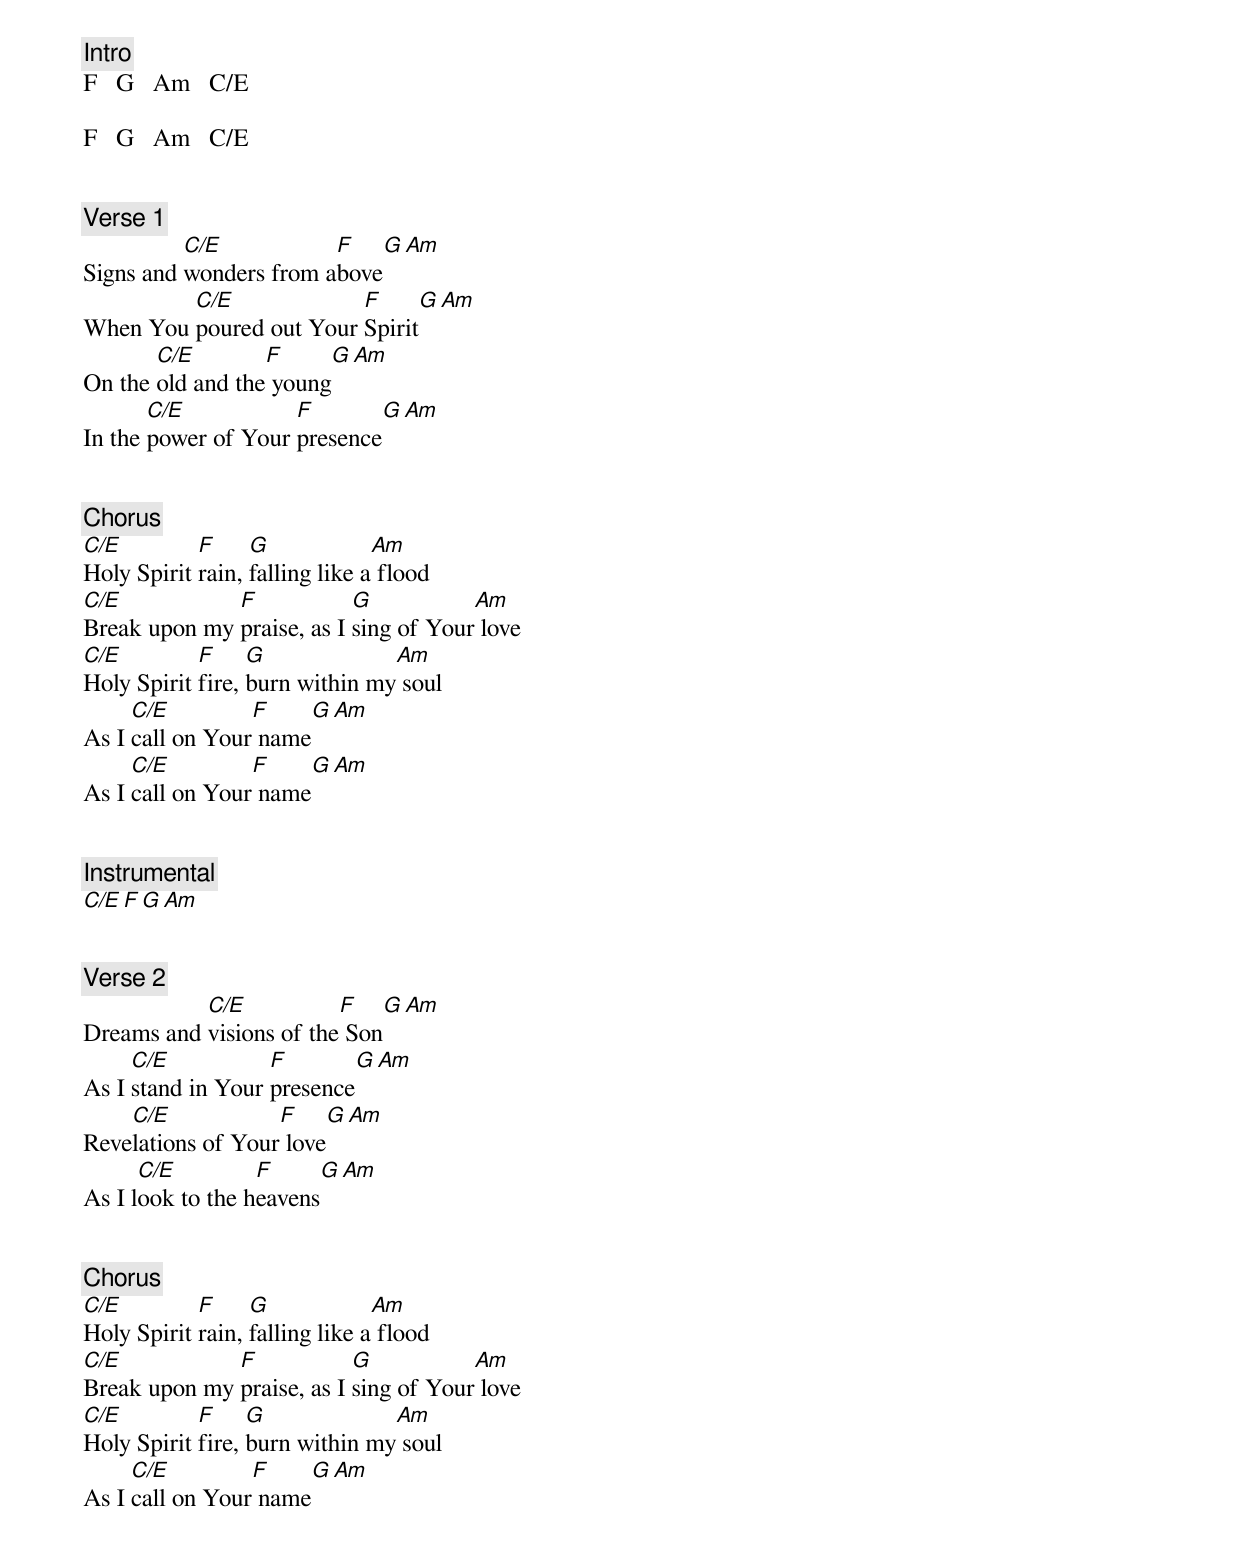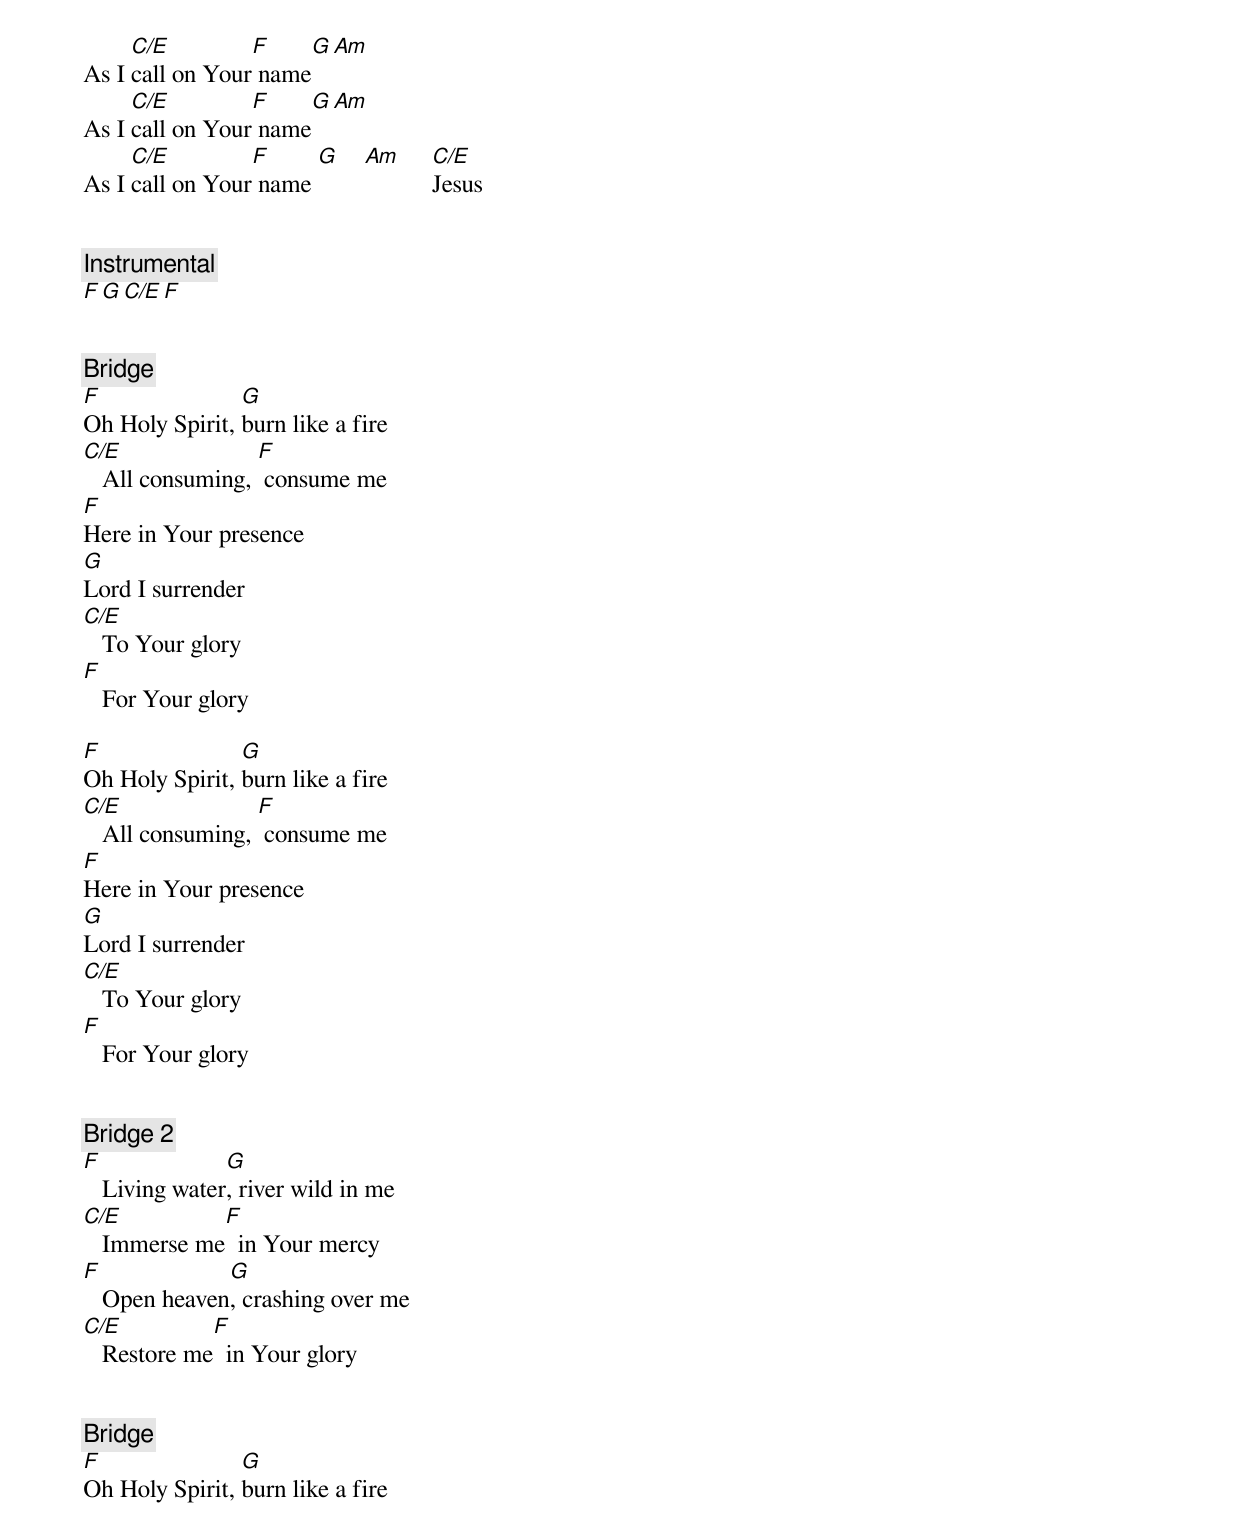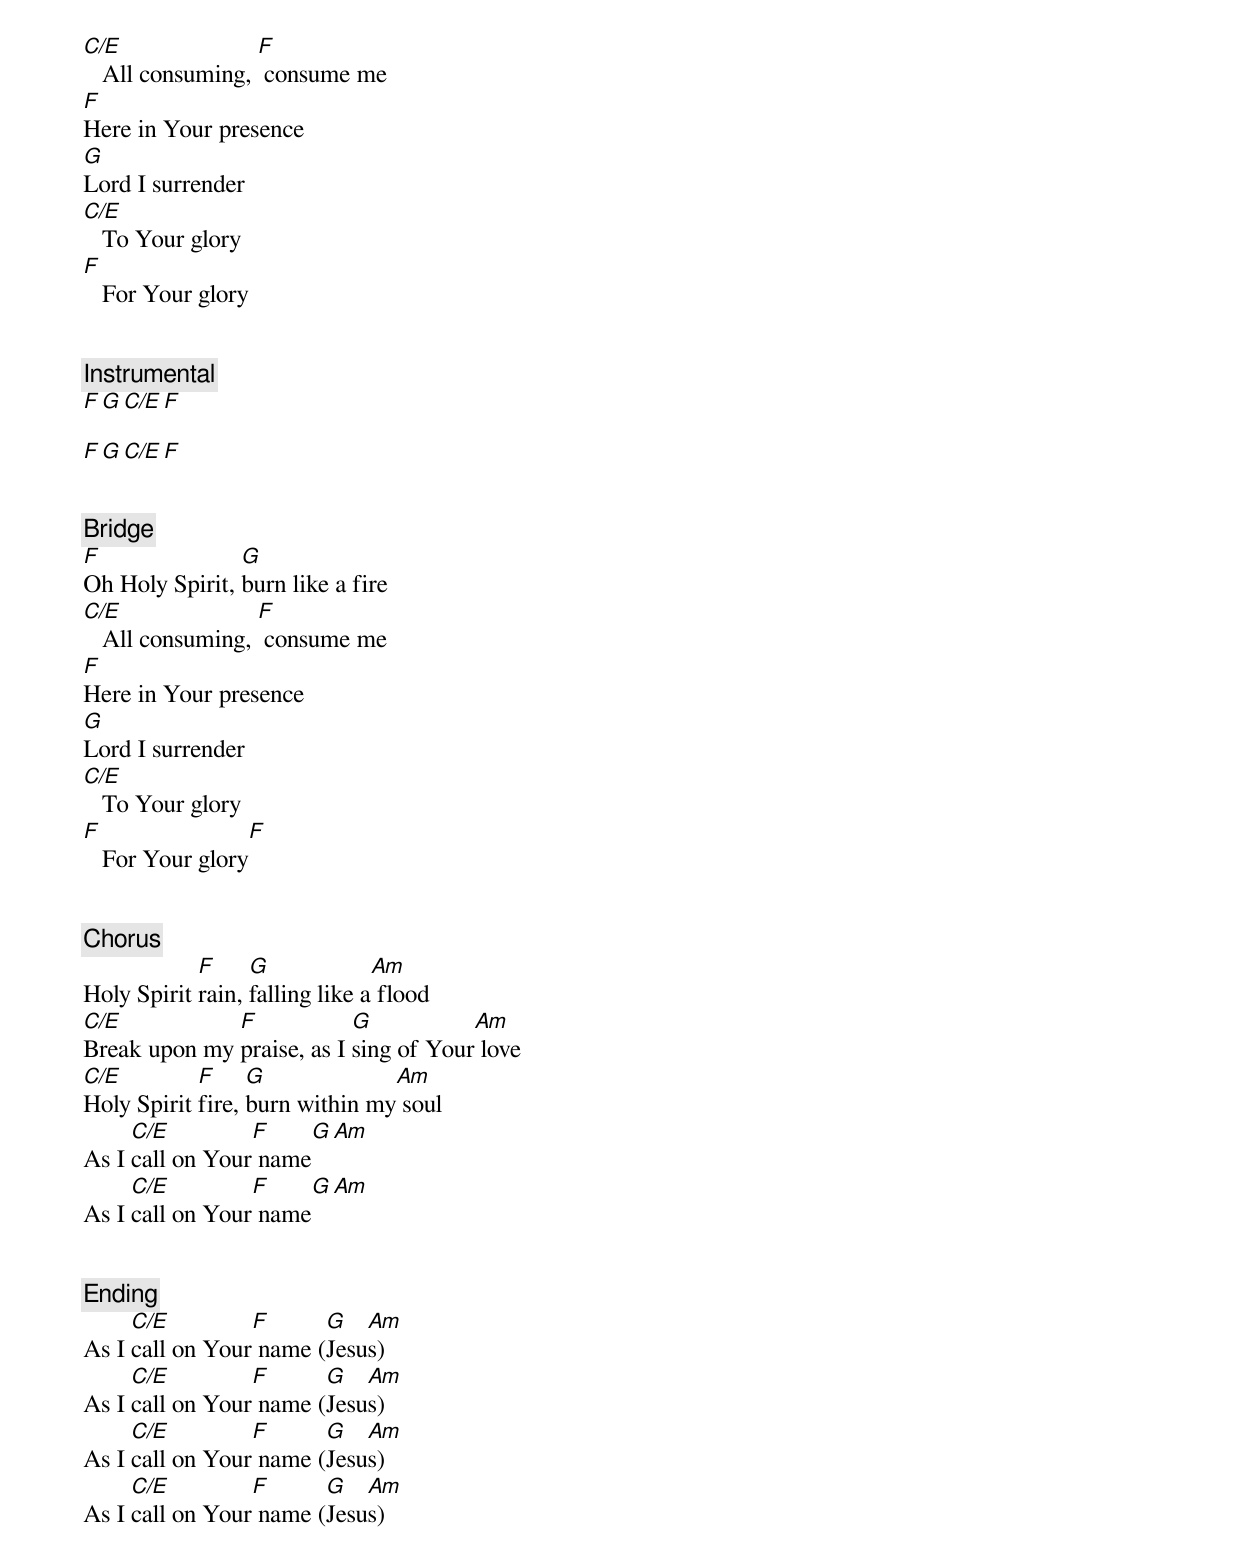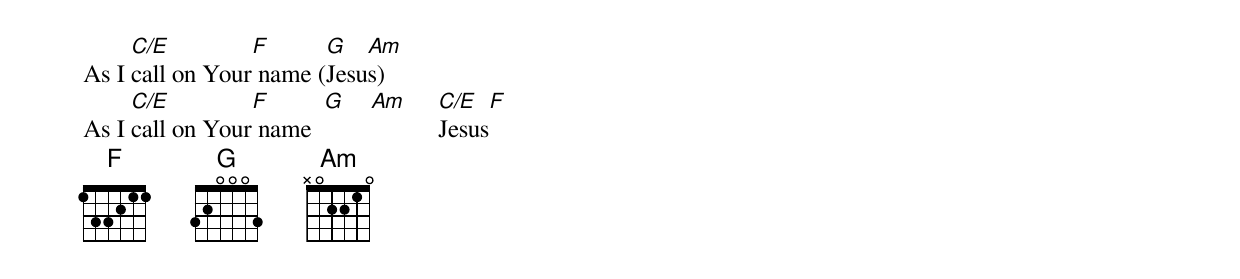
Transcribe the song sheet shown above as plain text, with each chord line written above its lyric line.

[Intro]
F   G   Am   C/E

F   G   Am   C/E


[Verse 1]
          C/E           F   G   Am
Signs and wonders from above
         C/E             F       G   Am
When You poured out Your Spirit
       C/E        F      G   Am
On the old and the young
       C/E           F         G   Am
In the power of Your presence


[Chorus]
C/E         F     G             Am
Holy Spirit rain, falling like a flood
C/E           F            G           Am
Break upon my praise, as I sing of Your love
C/E         F     G             Am
Holy Spirit fire, burn within my soul
     C/E         F     G   Am
As I call on Your name
     C/E         F     G   Am
As I call on Your name


[Instrumental]
C/E   F   G   Am


[Verse 2]
           C/E           F     G   Am
Dreams and visions of the Son
     C/E           F         G   Am
As I stand in Your presence
    C/E            F      G   Am
Revelations of Your love
      C/E         F        G   Am
As I look to the heavens


[Chorus]
C/E         F     G             Am
Holy Spirit rain, falling like a flood
C/E           F            G           Am
Break upon my praise, as I sing of Your love
C/E         F     G             Am
Holy Spirit fire, burn within my soul
     C/E         F     G   Am
As I call on Your name
     C/E         F     G   Am
As I call on Your name
     C/E         F     G   Am
As I call on Your name
     C/E         F     G   Am   C/E
As I call on Your name          Jesus


[Instrumental]
F   G   C/E   F


[Bridge]
F               G
Oh Holy Spirit, burn like a fire
C/E               F
   All consuming,  consume me
F
Here in Your presence
G
Lord I surrender
C/E
   To Your glory
F
   For Your glory

F               G
Oh Holy Spirit, burn like a fire
C/E               F
   All consuming,  consume me
F
Here in Your presence
G
Lord I surrender
C/E
   To Your glory
F
   For Your glory


[Bridge 2]
F              G
   Living water, river wild in me
C/E          F
   Immerse me  in Your mercy
F             G
   Open heaven, crashing over me
C/E          F
   Restore me  in Your glory


[Bridge]
F               G
Oh Holy Spirit, burn like a fire
C/E               F
   All consuming,  consume me
F
Here in Your presence
G
Lord I surrender
C/E
   To Your glory
F
   For Your glory


[Instrumental]
F   G   C/E   F

F   G   C/E   F


[Bridge]
F               G
Oh Holy Spirit, burn like a fire
C/E               F
   All consuming,  consume me
F
Here in Your presence
G
Lord I surrender
C/E
   To Your glory
F                 F
   For Your glory


[Chorus]
            F     G             Am
Holy Spirit rain, falling like a flood
C/E           F            G           Am
Break upon my praise, as I sing of Your love
C/E         F     G             Am
Holy Spirit fire, burn within my soul
     C/E         F     G   Am
As I call on Your name
     C/E         F     G   Am
As I call on Your name


[Ending]
     C/E         F      G   Am
As I call on Your name (Jesus)
     C/E         F      G   Am
As I call on Your name (Jesus)
     C/E         F      G   Am
As I call on Your name (Jesus)
     C/E         F      G   Am
As I call on Your name (Jesus)
     C/E         F      G   Am
As I call on Your name (Jesus)
     C/E         F      G   Am   C/E   F
As I call on Your name           Jesus
